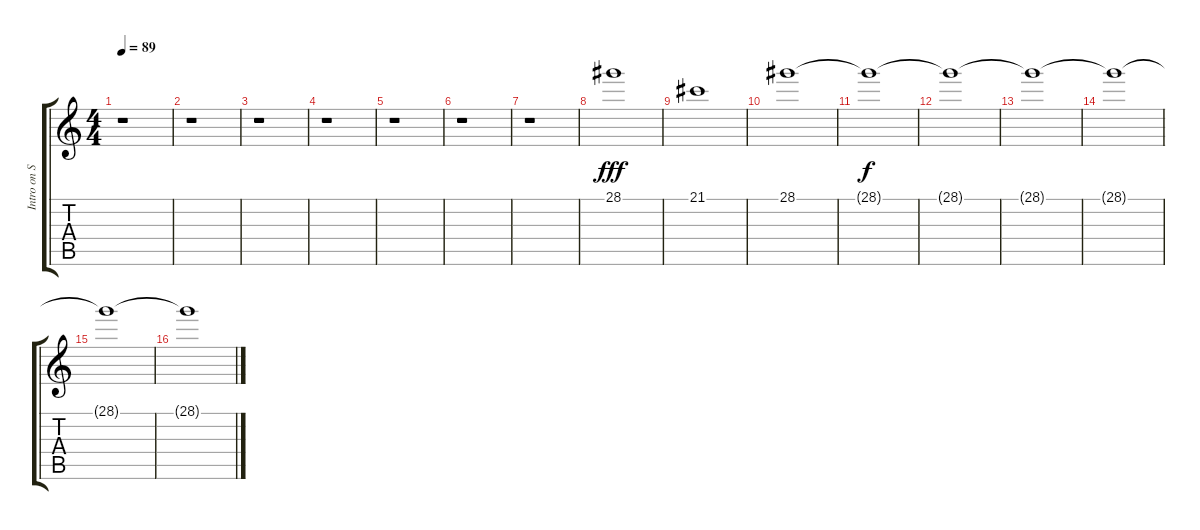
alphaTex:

\track ("Intro on Second Verse" "Intro on S") {instrument synthstrings2}
\staff {score tabs}
\tuning (E4 B3 G3 D3 A2 E2) {hide}
\ts (4 4)
\tempo 89
\clef g2
\ks c
r.1{dy fff} |
r.1 |
r.1 |
r.1 |
r.1 |
r.1 |
r.1 |
28.1.1{volume 8} |
21.1.1 |
28.1.1 |
28.1{t}.1{dy f} |
28.1{t}.1 |
28.1{t}.1 |
28.1{t}.1 |
28.1{t}.1 |
28.1{t}.1
